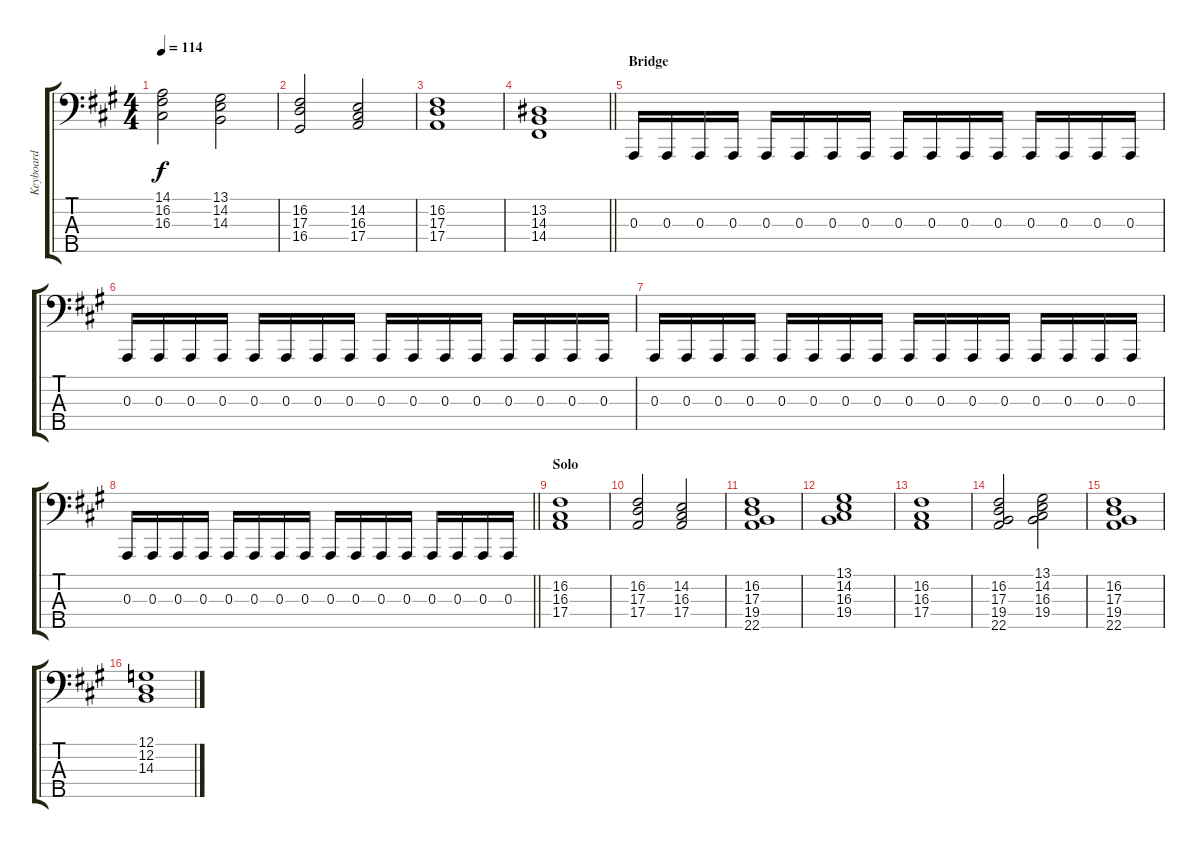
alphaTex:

\track ("Keyboard" "Keyboard") {instrument drawbarorgan}
\staff {score tabs}
\tuning (G2 D2 A1 E1 B0) {hide}
\ts (4 4)
\tempo 114
\clef f4
\ks a
(14.1 16.2 16.3).2{dy f} (13.1 14.2 14.3).2 |
(16.2 17.3 16.4).2 (14.2 16.3 17.4).2 |
(16.2 17.3 17.4).1 |
\barLineRight lightlight
(13.2 14.3 14.4).1 |
\section ("" "Bridge")
0.3.16 0.3.16 0.3.16 0.3.16 0.3.16 0.3.16 0.3.16 0.3.16 0.3.16 0.3.16 0.3.16 0.3.16 0.3.16 0.3.16 0.3.16 0.3.16 |
0.3.16 0.3.16 0.3.16 0.3.16 0.3.16 0.3.16 0.3.16 0.3.16 0.3.16 0.3.16 0.3.16 0.3.16 0.3.16 0.3.16 0.3.16 0.3.16 |
0.3.16 0.3.16 0.3.16 0.3.16 0.3.16 0.3.16 0.3.16 0.3.16 0.3.16 0.3.16 0.3.16 0.3.16 0.3.16 0.3.16 0.3.16 0.3.16 |
\barLineRight lightlight
0.3.16 0.3.16 0.3.16 0.3.16 0.3.16 0.3.16 0.3.16 0.3.16 0.3.16 0.3.16 0.3.16 0.3.16 0.3.16 0.3.16 0.3.16 0.3.16 |
\section ("" "Solo")
(16.2 16.3 17.4).1 |
(16.2 17.3 17.4).2 (14.2 16.3 17.4).2 |
(16.2 17.3 19.4 22.5).1 |
(13.1 14.2 16.3 19.4).1 |
(16.2 16.3 17.4).1 |
(16.2 17.3 19.4 22.5).2 (13.1 14.2 16.3 19.4).2 |
(16.2 17.3 19.4 22.5).1 |
(12.1 12.2 14.3).1
